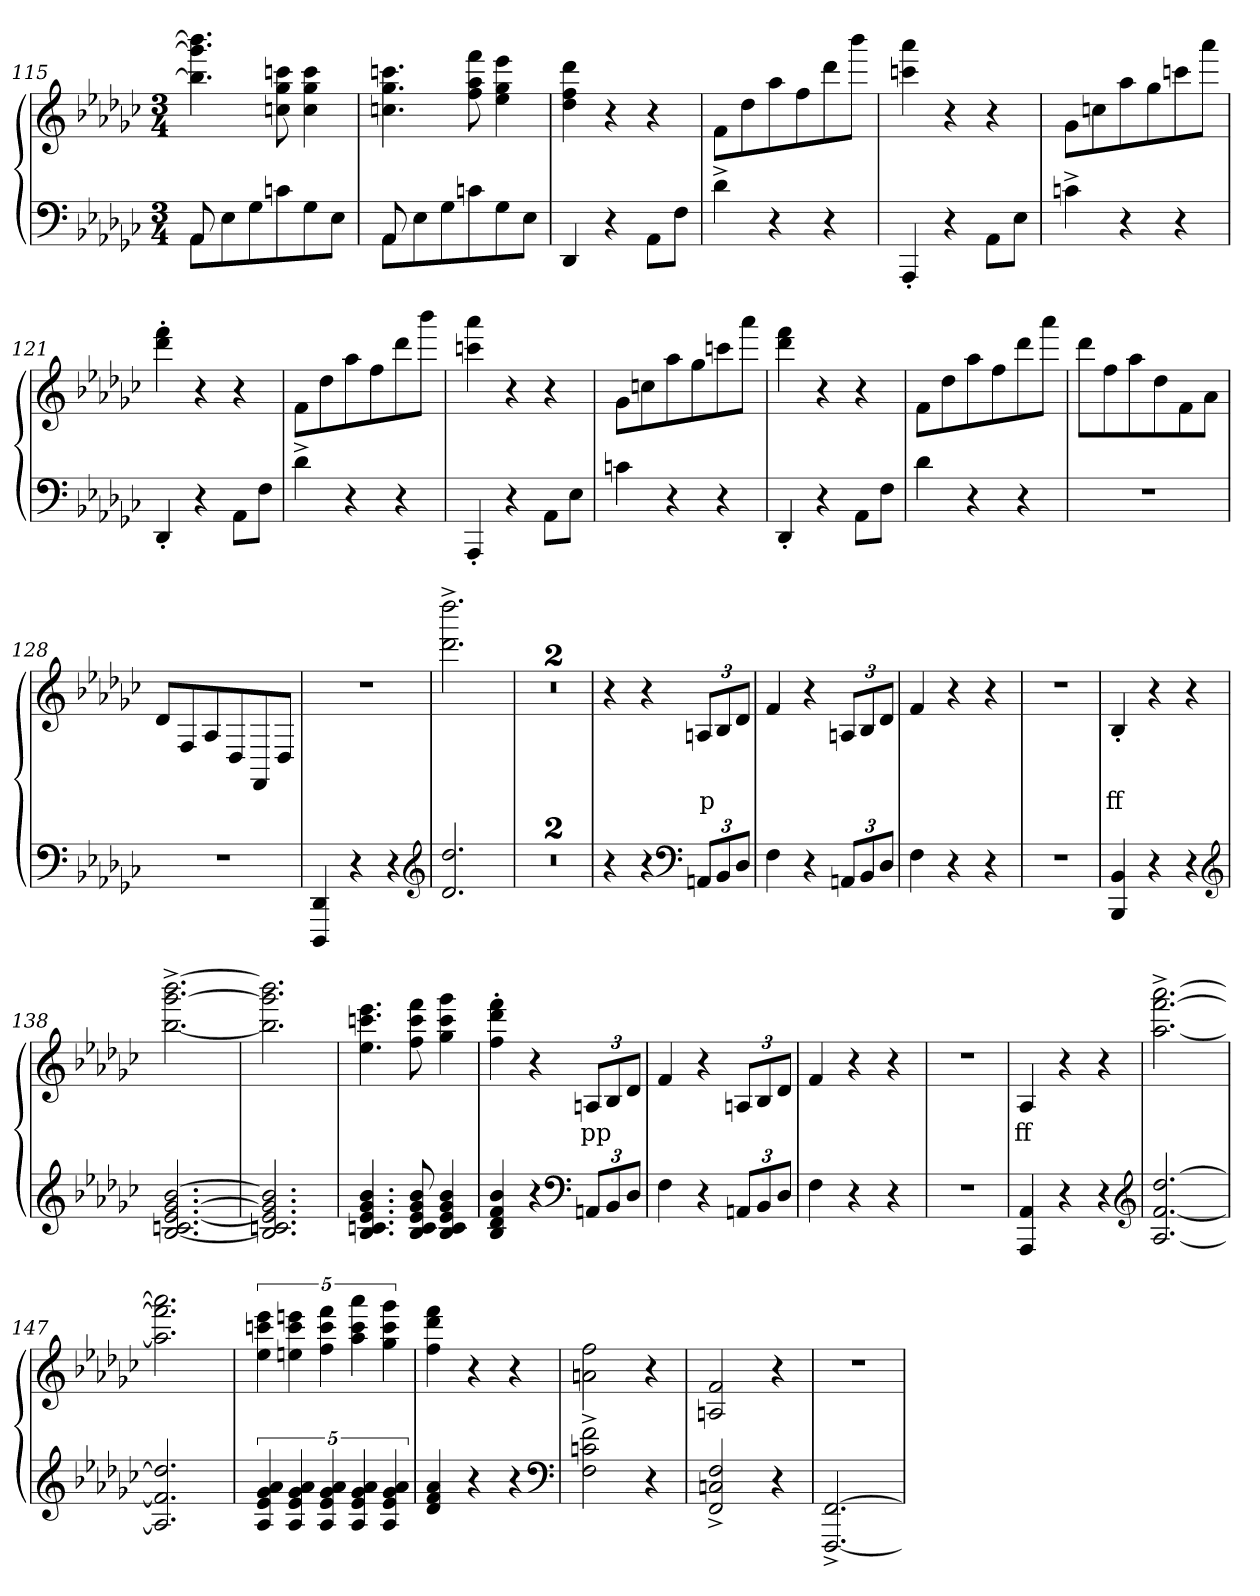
**kern	**kern	**text
*part2	*part1	*part1
*staff2	*staff1	*staff1
*clefF4	*clefG2	*
*k[b-e-a-d-g-c-]	*k[b-e-a-d-g-c-]	*
*M3/4	*M3/4	*
=115	=115	=115
*^	*	*
8AA-	8AA-L	4.bbb-] 4.ggg-] 4.bb-]	.
2ryy	8E-	.	.
.	8G-	.	.
.	8cn	8cccn 8gg- 8ccn	.
.	8G-	4ccc 4gg- 4cc	.
8ryy	8E-J	.	.
=116	=116	=116	=116
8AA-	8AA-L	4.cccn 4.gg- 4.ccn	.
2ryy	8E-	.	.
.	8G-	.	.
.	8cn	8fff 8aa- 8ff	.
.	8G-	4eee- 4gg- 4ee-	.
8ryy	8E-J	.	.
*v	*v	*	*
=117	=117	=117
4DD-	4ddd- 4ff 4dd-	.
4r	4r	.
8AA-\L	4r	.
8FJ	.	.
=118	=118	=118
4d-^>	8f\L	.
.	8dd-	.
4r	8aa-	.
.	8ff	.
4r	8ddd-	.
.	8bbb-J	.
=119	=119	=119
4AAA-'>	4aaa-\ 4cccn\	.
4r	4r	.
8AA-\L	4r	.
8E-J	.	.
=120	=120	=120
4cn^>	8g-\L	.
.	8ccn	.
4r	8aa-	.
.	8gg-	.
4r	8ccc	.
.	8aaa-J	.
=121	=121	=121
4DD-'>	4fff'> 4ddd-'>	.
4r	4r	.
8AA-\L	4r	.
8FJ	.	.
=122	=122	=122
4d-^>	8fL	.
.	8dd-	.
4r	8aa-	.
.	8ff	.
4r	8ddd-	.
.	8bbb-J	.
=123	=123	=123
4AAA-'>	4aaa- 4cccn	.
4r	4r	.
8AA-\L	4r	.
8E-J	.	.
=124	=124	=124
4cn	8g-L	.
.	8ccn	.
4r	8aa-	.
.	8gg-	.
4r	8ccc	.
.	8aaa-J	.
=125	=125	=125
4DD-'>	4fff 4ddd-	.
4r	4r	.
8AA-\L	4r	.
8FJ	.	.
=126	=126	=126
4d-	8fL	.
.	8dd-	.
4r	8aa-	.
.	8ff	.
4r	8ddd-	.
.	8aaa-J	.
=127	=127	=127
2.r	8ddd-L	.
.	8ff	.
.	8aa-	.
.	8dd-	.
.	8f	.
.	8a-J	.
=128	=128	=128
2.r	8d-L	.
.	8F	.
.	8A-	.
.	8D-	.
.	8FF	.
.	8D-J	.
=129	=129	=129
4DD- 4DDD-	2.r	.
4r	.	.
4r	.	.
*clefG2	*	*
=130	=130	=130
2.dd- 2.d-	2.dddd-\^> 2.ddd-\^>	.
=131	=131	=131
2.r	2.r	.
=132	=132	=132
2.r	2.r	.
=133	=133	=133
4r	4r	.
4r	4r	.
*clefF4	*	*
12AAnL	12AnL	p
12BB-	12B-	.
12D-J	12d-J	.
=134	=134	=134
4F	4f	.
4r	4r	.
12AAnL	12AnL	.
12BB-	12B-	.
12D-J	12d-J	.
=135	=135	=135
4F	4f	.
4r	4r	.
4r	4r	.
=136	=136	=136
2.r	2.r	.
=137	=137	=137
4BB- 4BBB-	4B-'>	ff
4r	4r	.
4r	4r	.
*clefG2	*	*
=138	=138	=138
[2.b- [2.g- [2.e- 2.cn [2.B-	[2.bbb-^> [2.ggg-^> [2.bb-^>	.
=139	=139	=139
2.b-] 2.g-] 2.e-] 2.cn 2.B-]	2.bbb-] 2.ggg-] 2.bb-]	.
=140	=140	=140
4.b- 4.g- 4.e- 4.cn 4.B-	4.eee-\ 4.cccn\ 4.ee-\	.
8b- 8g- 8e- 8c 8B-	8fff 8ccc 8ff	.
4b- 4g- 4e- 4c 4B-	4ggg- 4ccc 4gg-	.
=141	=141	=141
4b- 4f 4d- 4B-	4fff'> 4ddd-'> 4ff'>	.
4r	4r	.
*clefF4	*	*
12AAnL	12AnL	pp
12BB-	12B-	.
12D-J	12d-J	.
=142	=142	=142
4F	4f	.
4r	4r	.
12AAnL	12AnL	.
12BB-	12B-	.
12D-J	12d-J	.
=143	=143	=143
4F	4f	.
4r	4r	.
4r	4r	.
=144	=144	=144
2.r	2.r	.
=145	=145	=145
4AA- 4AAA-	4A-	ff
4r	4r	.
4r	4r	.
*clefG2	*	*
=146	=146	=146
[2.dd- [2.f [2.A-	[2.aaa-^> [2.fff^> [2.aa-^>	.
=147	=147	=147
2.dd-] 2.f] 2.A-]	2.aaa-] 2.fff] 2.aa-]	.
=148	=148	=148
20%3a- 20%3g- 20%3e- 20%3A-	20%3eee-\ 20%3cccn\ 20%3ee-\	.
20%3a- 20%3g- 20%3e- 20%3A-	20%3eeen\ 20%3ccc\ 20%3een\	.
20%3a- 20%3g- 20%3e- 20%3A-	20%3fff 20%3ccc 20%3ff	.
20%3a- 20%3g- 20%3e- 20%3A-	20%3aaa- 20%3ccc 20%3aa-	.
20%3a- 20%3g- 20%3e- 20%3A-	20%3ggg- 20%3ccc 20%3gg-	.
=149	=149	=149
4a- 4f 4d-	4fff 4ddd- 4ff	.
4r	4r	.
4r	4r	.
*clefF4	*	*
=150	=150	=150
2f^> 2cn^> 2F^>	2ff 2an	.
4r	4r	.
=151	=151	=151
2F^> 2Cn^> 2FF^>	2f 2An	.
4r	4r	.
=152	=152	=152
[2.FF^> [2.FFF^>	2.r	.
=	=	=
*-	*-	*-
